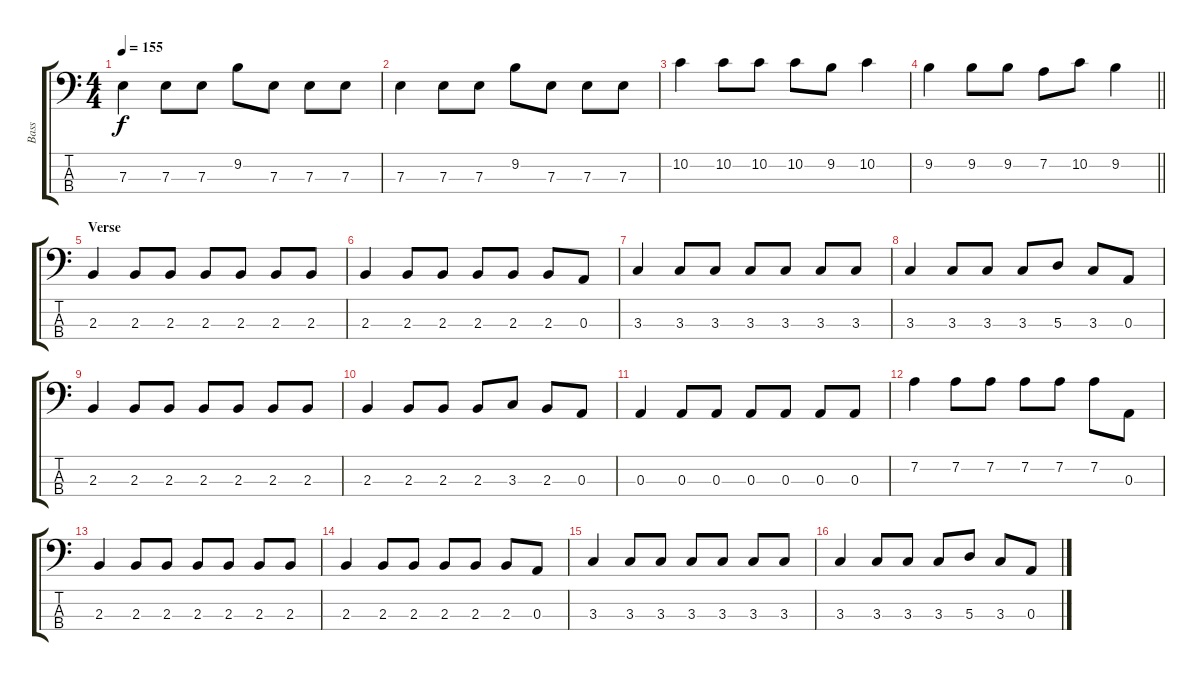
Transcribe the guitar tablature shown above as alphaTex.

\track ("Bass" "Bass") {instrument electricbasspick}
\staff {score tabs}
\tuning (G2 D2 A1 E1) {hide}
\ts (4 4)
\tempo 155
\clef f4
\ks c
7.3.4{dy f} 7.3.8 7.3.8 9.2.8 7.3.8 7.3.8 7.3.8 |
7.3.4 7.3.8 7.3.8 9.2.8 7.3.8 7.3.8 7.3.8 |
10.2.4 10.2.8 10.2.8 10.2.8 9.2.8 10.2.4 |
\barLineRight lightlight
9.2.4 9.2.8 9.2.8 7.2.8 10.2.8 9.2.4 |
\section ("" "Verse")
2.3.4 2.3.8 2.3.8 2.3.8 2.3.8 2.3.8 2.3.8 |
2.3.4 2.3.8 2.3.8 2.3.8 2.3.8 2.3.8 0.3.8 |
3.3.4 3.3.8 3.3.8 3.3.8 3.3.8 3.3.8 3.3.8 |
3.3.4 3.3.8 3.3.8 3.3.8 5.3.8 3.3.8 0.3.8 |
2.3.4 2.3.8 2.3.8 2.3.8 2.3.8 2.3.8 2.3.8 |
2.3.4 2.3.8 2.3.8 2.3.8 3.3.8 2.3.8 0.3.8 |
0.3.4 0.3.8 0.3.8 0.3.8 0.3.8 0.3.8 0.3.8 |
7.2.4 7.2.8 7.2.8 7.2.8 7.2.8 7.2.8 0.3.8 |
2.3.4 2.3.8 2.3.8 2.3.8 2.3.8 2.3.8 2.3.8 |
2.3.4 2.3.8 2.3.8 2.3.8 2.3.8 2.3.8 0.3.8 |
3.3.4 3.3.8 3.3.8 3.3.8 3.3.8 3.3.8 3.3.8 |
3.3.4 3.3.8 3.3.8 3.3.8 5.3.8 3.3.8 0.3.8
